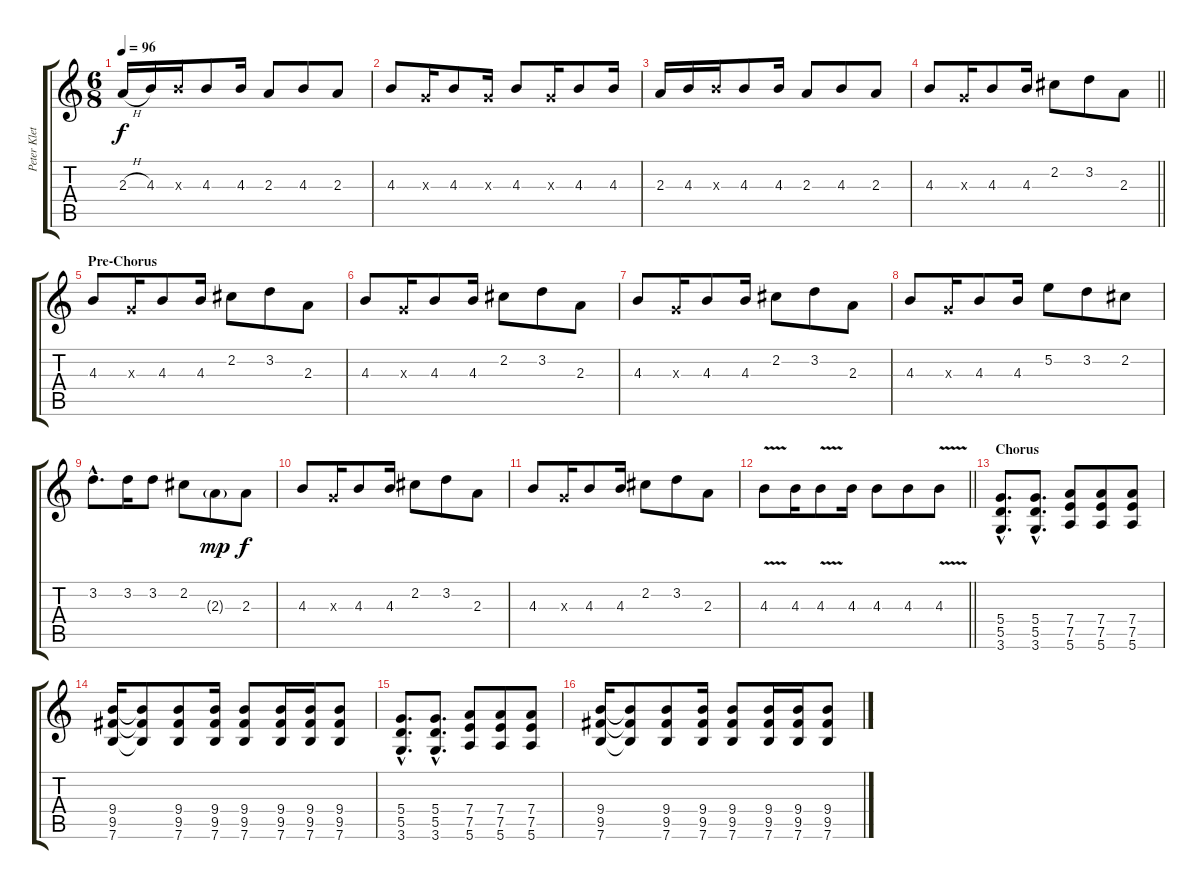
\track ("Peter Klett Guitar" "Peter Klet") {instrument electricguitarmuted}
\staff {score tabs}
\tuning (E4 B3 G3 D3 A2 E2) {hide}
\ts (6 8)
\tempo 96
\clef g2
\ks c
2.3{h}.16{dy f} 4.3.16 4.3{x}.16 4.3.8 4.3.16 2.3.8 4.3.8 2.3.8 |
4.3.8 0.3{x}.16 4.3.8 0.3{x}.16 4.3.8 0.3{x}.16 4.3.8 4.3.16 |
2.3.16 4.3.16 4.3{x}.16 4.3.8 4.3.16 2.3.8 4.3.8 2.3.8 |
\barLineRight lightlight
4.3.8 0.3{x}.16 4.3.8 4.3.16 2.2.8 3.2.8 2.3.8 |
\section ("" "Pre-Chorus")
4.3.8 0.3{x}.16 4.3.8 4.3.16 2.2.8 3.2.8 2.3.8 |
4.3.8 0.3{x}.16 4.3.8 4.3.16 2.2.8 3.2.8 2.3.8 |
4.3.8 0.3{x}.16 4.3.8 4.3.16 2.2.8 3.2.8 2.3.8 |
4.3.8 0.3{x}.16 4.3.8 4.3.16 5.2.8 3.2.8 2.2.8 |
3.2{hac}.8{d} 3.2.16 3.2.8 2.2.8 2.3{g}.8{dy mp} 2.3.8{dy f} |
4.3.8 0.3{x}.16 4.3.8 4.3.16 2.2.8 3.2.8 2.3.8 |
4.3.8 0.3{x}.16 4.3.8 4.3.16 2.2.8 3.2.8 2.3.8 |
\barLineRight lightlight
4.3{v}.8{instrument distortionguitar} 4.3.16 4.3{v}.8 4.3.16 4.3.8 4.3.8 4.3{v}.8 |
\section ("" "Chorus")
(5.4{hac} 5.5{hac} 3.6{hac}).8{d} (5.4{hac} 5.5{hac} 3.6{hac}).8{d} (7.4 7.5 5.6).8 (7.4 7.5 5.6).8 (7.4 7.5 5.6).8 |
(9.4 9.5 7.6).16 (9.4{t} 9.5{t} 7.6{t}).8 (9.4 9.5 7.6).8 (9.4 9.5 7.6).16 (9.4 9.5 7.6).8 (9.4 9.5 7.6).16 (9.4 9.5 7.6).16 (9.4 9.5 7.6).8 |
(5.4{hac} 5.5{hac} 3.6{hac}).8{d} (5.4{hac} 5.5{hac} 3.6{hac}).8{d} (7.4 7.5 5.6).8 (7.4 7.5 5.6).8 (7.4 7.5 5.6).8 |
(9.4 9.5 7.6).16 (9.4{t} 9.5{t} 7.6{t}).8 (9.4 9.5 7.6).8 (9.4 9.5 7.6).16 (9.4 9.5 7.6).8 (9.4 9.5 7.6).16 (9.4 9.5 7.6).16 (9.4 9.5 7.6).8
